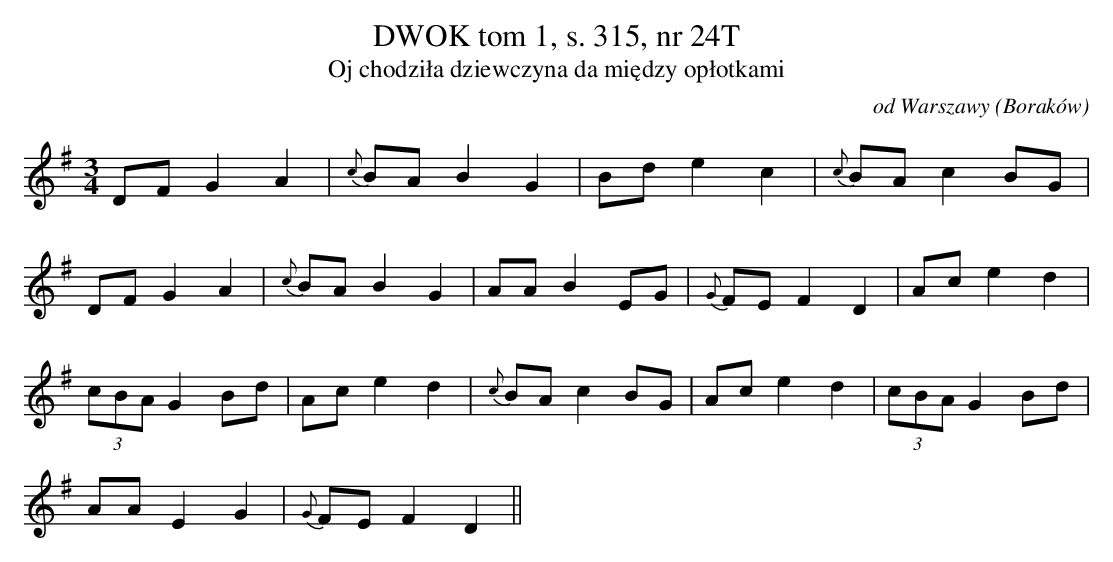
X:1
T: DWOK tom 1, s. 315, nr 24T
T: Oj chodziła dziewczyna da między opłotkami
O: od Warszawy (Boraków)
M: 3/4
L: 1/8
K: G
DFG2A2 |{c}BAB2G2 | Bde2c2 |{c}BAc2BG |
DFG2A2 | {c}BAB2G2 | AAB2EG | {G}FEF2D2 | Ace2d2 |
(3cBAG2Bd | Ace2d2 | {c}BAc2BG | Ace2d2 | (3cBAG2Bd |
AAE2G2 | {G}FEF2D2||
